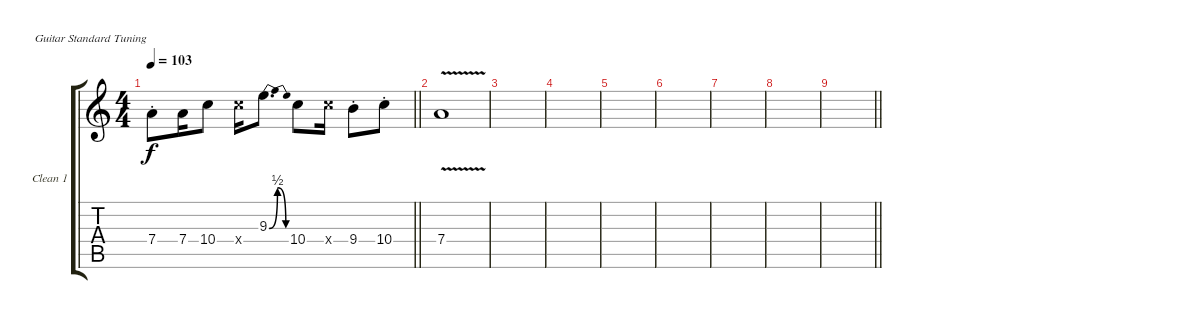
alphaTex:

\bracketExtendMode groupsimilarinstruments
\firstSystemTrackNameOrientation horizontal
\otherSystemsTrackNameOrientation horizontal
\track ("Guitar Clean 1" "Clean 1") {instrument electricguitarclean}
\staff {score tabs}
\tuning (E4 B3 G3 D3 A2 E2)
\ts (4 4)
\tempo 103
\clef g2
\barLineRight lightlight
\ks c
7.4{st}.8{dy f} 7.4.16 10.4.8 10.4{x}.16 9.3{be (bendrelease 18.599999999999998 0 21 2 37.8 2 41.4 0)}.8{d} 10.4.8 10.4{x}.16 9.4{st}.8 10.4{st}.8 |
7.4{v}.1 |
|
|
|
|
|
|
\barLineRight lightlight
